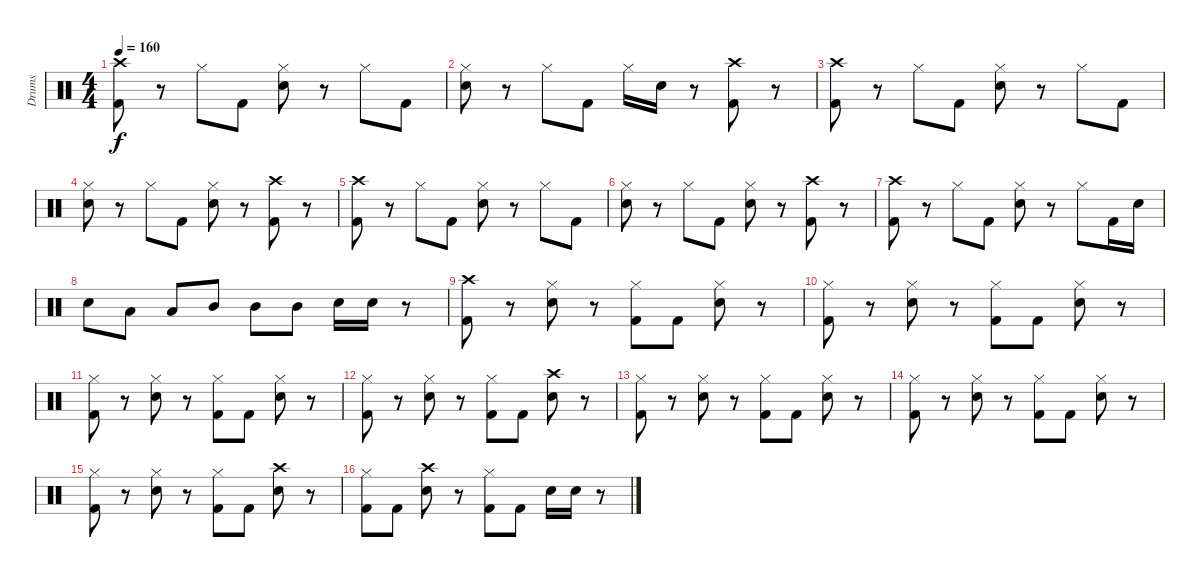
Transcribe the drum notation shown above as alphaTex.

\track ("Drums" "Drums") {instrument percussion}
\staff {score}
\articulation defaults
\ts (4 4)
\tempo 160
\clef neutral
\ks c
("Kick (hit) 2" "Crash high (hit)").8{dy f} r.8 "Hi-Hat (closed)".8 "Kick (hit) 2".8 ("Snare (hit) 2" "Hi-Hat (closed)").8 r.8 "Hi-Hat (closed)".8 "Kick (hit) 2".8 |
("Hi-Hat (closed)" "Snare (hit) 2").8 r.8 "Hi-Hat (closed)".8 "Kick (hit) 2".8 "Hi-Hat (closed)".16 "Snare (hit) 2".16 r.8 ("Crash high (hit)" "Kick (hit) 2").8 r.8 |
("Kick (hit) 2" "Crash high (hit)").8 r.8 "Hi-Hat (closed)".8 "Kick (hit) 2".8 ("Snare (hit) 2" "Hi-Hat (closed)").8 r.8 "Hi-Hat (closed)".8 "Kick (hit) 2".8 |
("Hi-Hat (closed)" "Snare (hit) 2").8 r.8 "Hi-Hat (closed)".8 "Kick (hit) 2".8 ("Snare (hit) 2" "Hi-Hat (closed)").8 r.8 ("Crash high (hit)" "Kick (hit) 2").8 r.8 |
("Kick (hit) 2" "Crash high (hit)").8 r.8 "Hi-Hat (closed)".8 "Kick (hit) 2".8 ("Snare (hit) 2" "Hi-Hat (closed)").8 r.8 "Hi-Hat (closed)".8 "Kick (hit) 2".8 |
("Hi-Hat (closed)" "Snare (hit) 2").8 r.8 "Hi-Hat (closed)".8 "Kick (hit) 2".8 ("Snare (hit) 2" "Hi-Hat (closed)").8 r.8 ("Crash high (hit)" "Kick (hit) 2").8 r.8 |
("Kick (hit) 2" "Crash high (hit)").8 r.8 "Hi-Hat (closed)".8 "Kick (hit) 2".8 ("Snare (hit) 2" "Hi-Hat (closed)").8 r.8 "Hi-Hat (closed)".8 "Kick (hit) 2".16 "Snare (hit) 2".16 |
"Snare (hit) 2".8 "Low Tom (hit)".8 "Low Tom (hit)".8 "Mid Tom (hit)".8 "Mid Tom (hit)".8 "Mid Tom (hit)".8 "Snare (hit) 2".16 "Snare (hit) 2".16 r.8 |
("Kick (hit) 2" "Crash high (hit)").8 r.8 ("Hi-Hat (closed)" "Snare (hit) 2").8 r.8 ("Kick (hit) 2" "Hi-Hat (closed)").8 "Kick (hit) 2".8 ("Snare (hit) 2" "Hi-Hat (closed)").8 r.8 |
("Kick (hit) 2" "Hi-Hat (closed)").8 r.8 ("Snare (hit) 2" "Hi-Hat (closed)").8 r.8 ("Kick (hit) 2" "Hi-Hat (closed)").8 "Kick (hit) 2".8 ("Snare (hit) 2" "Hi-Hat (closed)").8 r.8 |
("Kick (hit) 2" "Hi-Hat (closed)").8 r.8 ("Snare (hit) 2" "Hi-Hat (closed)").8 r.8 ("Kick (hit) 2" "Hi-Hat (closed)").8 "Kick (hit) 2".8 ("Snare (hit) 2" "Hi-Hat (closed)").8 r.8 |
("Kick (hit) 2" "Hi-Hat (closed)").8 r.8 ("Snare (hit) 2" "Hi-Hat (closed)").8 r.8 ("Kick (hit) 2" "Hi-Hat (closed)").8 "Kick (hit) 2".8 ("Crash high (hit)" "Snare (hit) 2").8 r.8 |
("Kick (hit) 2" "Hi-Hat (closed)").8 r.8 ("Snare (hit) 2" "Hi-Hat (closed)").8 r.8 ("Kick (hit) 2" "Hi-Hat (closed)").8 "Kick (hit) 2".8 ("Snare (hit) 2" "Hi-Hat (closed)").8 r.8 |
("Kick (hit) 2" "Hi-Hat (closed)").8 r.8 ("Snare (hit) 2" "Hi-Hat (closed)").8 r.8 ("Kick (hit) 2" "Hi-Hat (closed)").8 "Kick (hit) 2".8 ("Snare (hit) 2" "Hi-Hat (closed)").8 r.8 |
("Kick (hit) 2" "Hi-Hat (closed)").8 r.8 ("Snare (hit) 2" "Hi-Hat (closed)").8 r.8 ("Kick (hit) 2" "Hi-Hat (closed)").8 "Kick (hit) 2".8 ("Crash high (hit)" "Snare (hit) 2").8 r.8 |
("Kick (hit) 2" "Hi-Hat (closed)").8 "Kick (hit) 2".8 ("Crash high (hit)" "Snare (hit) 2").8 r.8 ("Kick (hit) 2" "Hi-Hat (closed)").8 "Kick (hit) 2".8 "Snare (hit) 2".16 "Snare (hit) 2".16 r.8
